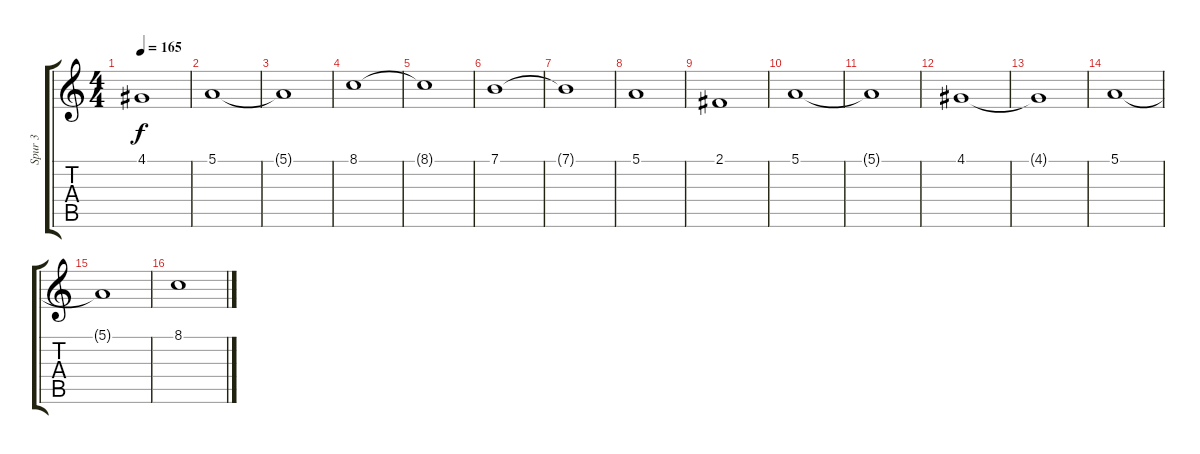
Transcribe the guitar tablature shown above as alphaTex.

\track ("Spur 3" "Spur 3") {instrument pad4choir}
\staff {score tabs}
\tuning (E4 B3 G3 D3 A2 E2) {hide}
\ts (4 4)
\tempo 165
\clef g2
\ks c
4.1{t}.1{dy f} |
5.1.1 |
5.1{t}.1 |
8.1.1 |
8.1{t}.1 |
7.1.1 |
7.1{t}.1 |
5.1.1 |
2.1.1 |
5.1.1 |
5.1{t}.1 |
4.1.1 |
4.1{t}.1 |
5.1.1 |
5.1{t}.1 |
8.1.1
